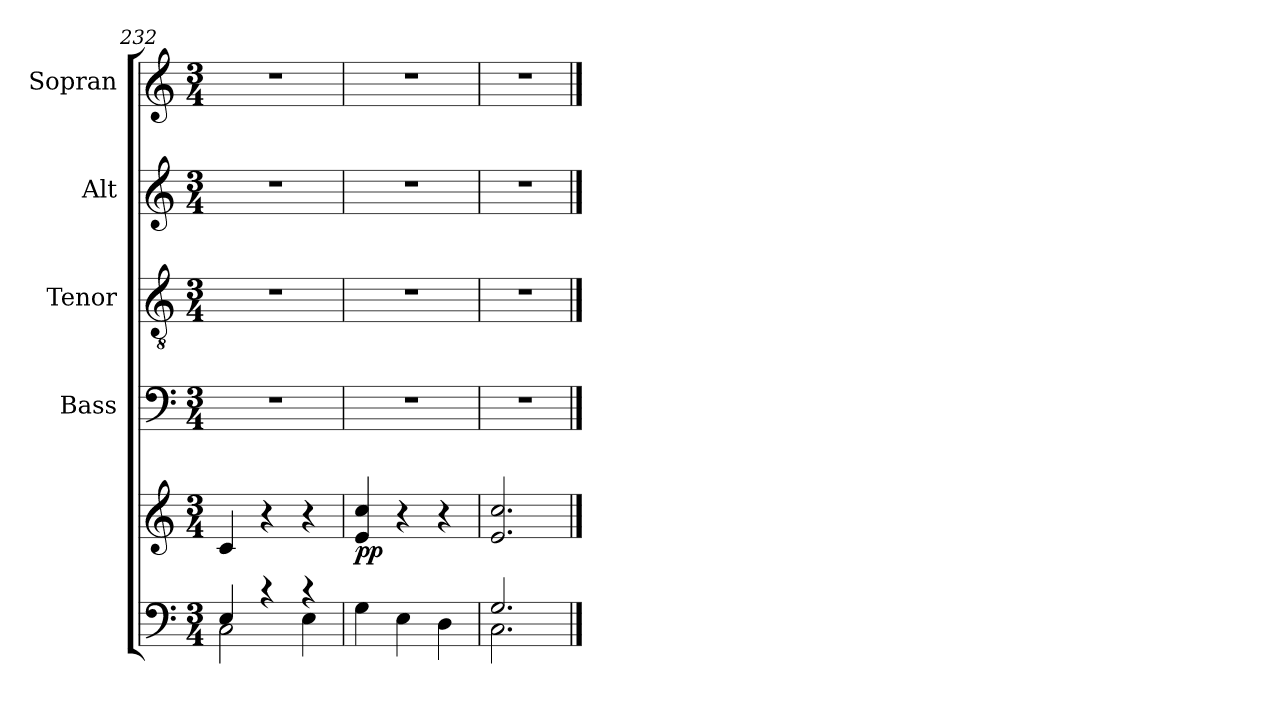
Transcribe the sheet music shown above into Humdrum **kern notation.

**kern	**kern	**dynam	**kern	**kern	**kern	**kern
*part5	*part5	*part5	*part4	*part3	*part2	*part1
*staff6	*staff5	*staff5/6	*staff4	*staff3	*staff2	*staff1
*	*	*	*I"Bass	*I"Tenor	*I"Alt	*I"Sopran
*	*	*	*I'B.	*I'T.	*I'A.	*I'S.
*clefF4	*clefG2	*	*clefF4	*clefGv2	*clefG2	*clefG2
*k[]	*k[]	*	*k[]	*k[]	*k[]	*k[]
*C:	*C:	*	*C:	*C:	*C:	*C:
*M3/4	*M3/4	*	*M3/4	*M3/4	*M3/4	*M3/4
=232	=232	=232	=232	=232	=232	=232
*^	*	*	*	*	*	*
4E/	2C\	4c/	.	2.r	2.r	2.r	2.r
4rc	.	4r	.	.	.	.	.
4rc	4E\	4r	.	.	.	.	.
=233	=233	=233	=233	=233	=233	=233	=233
!	!	!	!LO:DY:b	!	!	!	!
*v	*v	*	*	*	*	*	*
4G\	4e/ 4cc/	pp	2.r	2.r	2.r	2.r
4E\	4r	.	.	.	.	.
4D\	4r	.	.	.	.	.
=234	=234	=234	=234	=234	=234	=234
*^	*	*	*	*	*	*
2.G/	2.C\	2.e/ 2.cc/	.	2.r	2.r	2.r	2.r
*v	*v	*	*	*	*	*	*
==	==	==	==	==	==	==
*-	*-	*-	*-	*-	*-	*-
